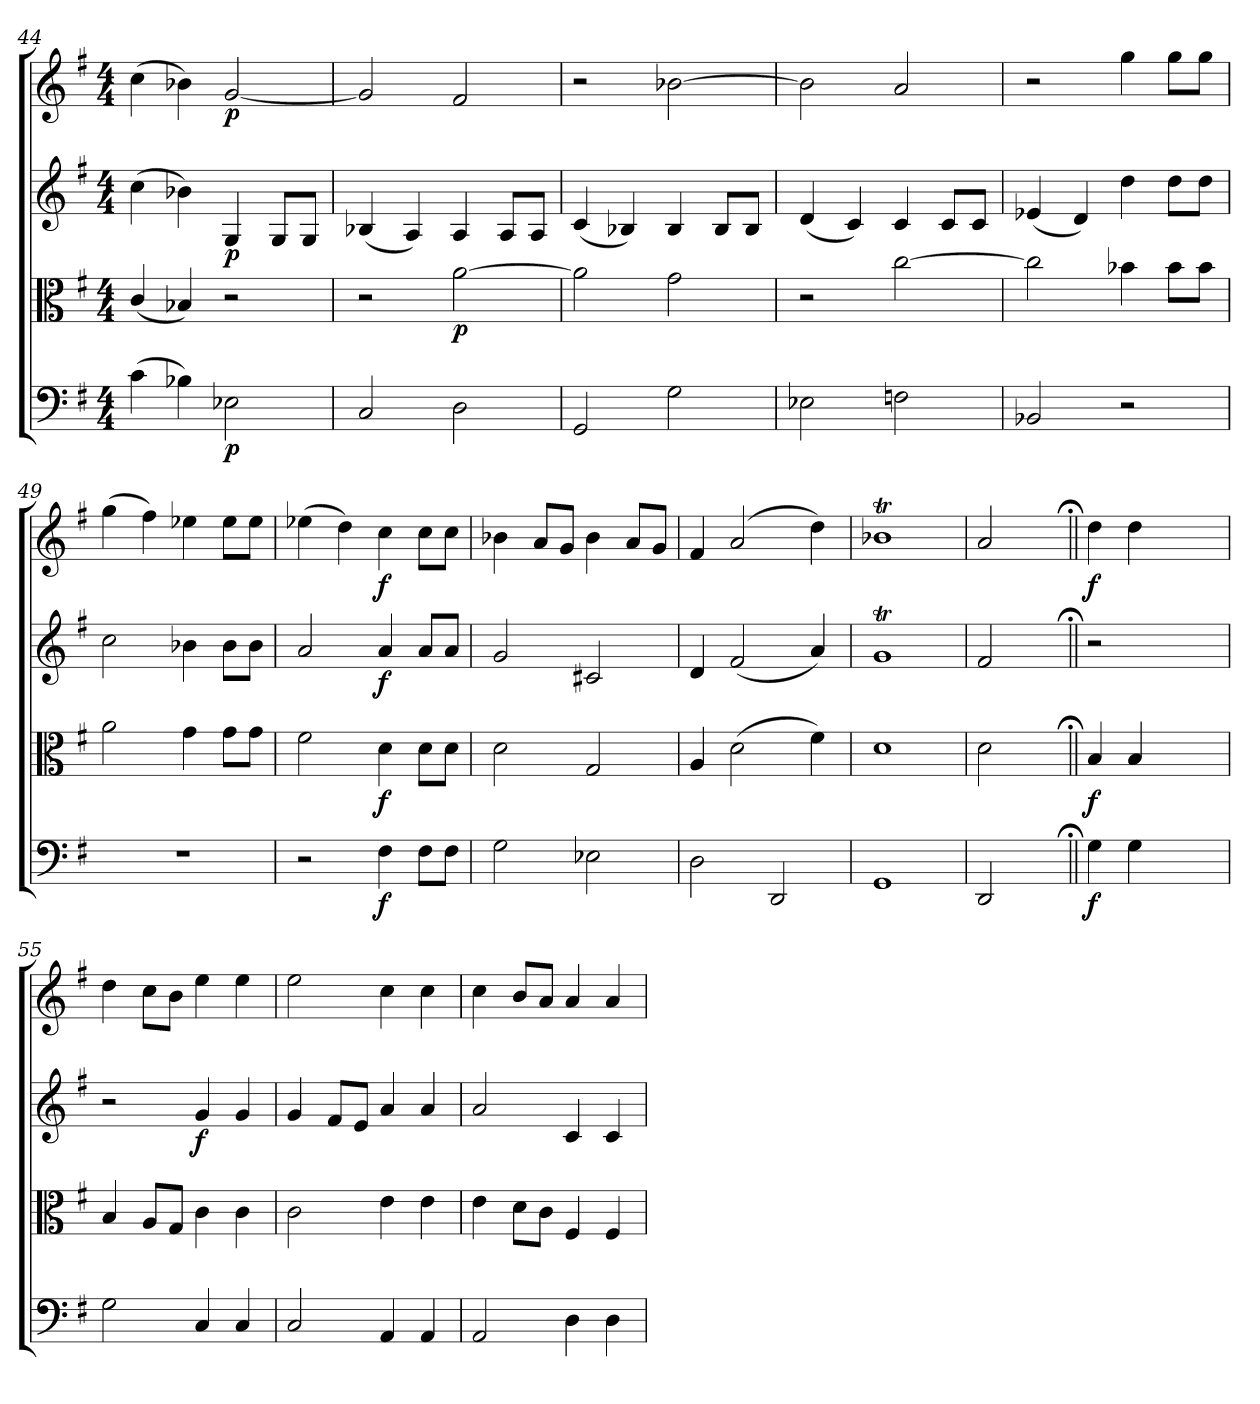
**kern	**dynam	**kern	**dynam	**kern	**dynam	**kern	**dynam
*part4	*part4	*part3	*part3	*part2	*part2	*part1	*part1
*staff4	*staff4	*staff3	*staff3	*staff2	*staff2	*staff1	*staff1
*clefF4	*	*clefC3	*	*clefG2	*	*clefG2	*
*k[f#]	*	*k[f#]	*	*k[f#]	*	*k[f#]	*
*G:	*	*G:	*	*G:	*	*G:	*
*M4/4	*	*M4/4	*	*M4/4	*	*M4/4	*
=44	=44	=44	=44	=44	=44	=44	=44
(4c\	.	(4c/	.	(4cc\	.	(4cc\	.
4B-X\)	.	4B-X/)	.	4b-X\)	.	4b-X\)	.
2E-X\	p	2r	.	4G/	p	[2g/	p
.	.	.	.	8G/L	.	.	.
.	.	.	.	8G/J	.	.	.
=45	=45	=45	=45	=45	=45	=45	=45
2C/	.	2r	.	(4B-X/	.	2g/]	.
.	.	.	.	4A/)	.	.	.
2D\	.	[2a\	p	4A/	.	2f#/	.
.	.	.	.	8A/L	.	.	.
.	.	.	.	8A/J	.	.	.
=46	=46	=46	=46	=46	=46	=46	=46
2GG/	.	2a\]	.	(4c/	.	2r	.
.	.	.	.	4B-X/)	.	.	.
2G\	.	2g\	.	4B-/	.	[2b-X\	.
.	.	.	.	8B-/L	.	.	.
.	.	.	.	8B-/J	.	.	.
=47	=47	=47	=47	=47	=47	=47	=47
2E-X\	.	2r	.	(4d/	.	2b-\]	.
.	.	.	.	4c/)	.	.	.
2Fn\	.	[2cc\	.	4c/	.	2a/	.
.	.	.	.	8c/L	.	.	.
.	.	.	.	8c/J	.	.	.
=48	=48	=48	=48	=48	=48	=48	=48
2BB-X/	.	2cc\]	.	(4e-X/	.	2r	.
.	.	.	.	4d/)	.	.	.
2r	.	4b-X\	.	4dd\	.	4gg\	.
.	.	8b-\L	.	8dd\L	.	8gg\L	.
.	.	8b-\J	.	8dd\J	.	8gg\J	.
=49	=49	=49	=49	=49	=49	=49	=49
1r	.	2a\	.	2cc\	.	(4gg\	.
.	.	.	.	.	.	4ff#\)	.
.	.	4g\	.	4b-X\	.	4ee-X\	.
.	.	8g\L	.	8b-\L	.	8ee-\L	.
.	.	8g\J	.	8b-\J	.	8ee-\J	.
=50	=50	=50	=50	=50	=50	=50	=50
2r	.	2f#\	.	2a/	.	(4ee-X\	.
.	.	.	.	.	.	4dd\)	.
4F#\	f	4d\	f	4a/	f	4cc\	f
8F#\L	.	8d\L	.	8a/L	.	8cc\L	.
8F#\J	.	8d\J	.	8a/J	.	8cc\J	.
=51	=51	=51	=51	=51	=51	=51	=51
2G\	.	2d\	.	2g/	.	4b-X\	.
.	.	.	.	.	.	8a/L	.
.	.	.	.	.	.	8g/J	.
2E-X\	.	2G/	.	2c#X/	.	4b-\	.
.	.	.	.	.	.	8a/L	.
.	.	.	.	.	.	8g/J	.
=52	=52	=52	=52	=52	=52	=52	=52
2D\	.	4A/	.	4d/	.	4f#/	.
.	.	(2d\	.	(2f#/	.	(2a/	.
2DD/	.	.	.	.	.	.	.
.	.	4f#\)	.	4a/)	.	4dd\)	.
=53	=53	=53	=53	=53	=53	=53	=53
1GG/	.	1d\	.	1gT/	.	1b-XT\	.
=54	=54	=54	=54	=54	=54	=54	=54
2DD/	.	2d\	.	2f#/	.	2a/	.
=1||;	=1||;	=1||;	=1||;	=1||;	=1||;	=1||;	=1||;
4G\	f	4B/	f	2r	.	4dd\	f
4G\	.	4B/	.	.	.	4dd\	.
2ryy	.	2ryy	.	2ryy	.	2ryy	.
=55	=55	=55	=55	=55	=55	=55	=55
2G\	.	4B/	.	2r	.	4dd\	.
.	.	8A/L	.	.	.	8cc\L	.
.	.	8G/J	.	.	.	8b\J	.
4C/	.	4c\	.	4g/	f	4ee\	.
4C/	.	4c\	.	4g/	.	4ee\	.
=56	=56	=56	=56	=56	=56	=56	=56
2C/	.	2c\	.	4g/	.	2ee\	.
.	.	.	.	8f#/L	.	.	.
.	.	.	.	8e/J	.	.	.
4AA/	.	4e\	.	4a/	.	4cc\	.
4AA/	.	4e\	.	4a/	.	4cc\	.
=57	=57	=57	=57	=57	=57	=57	=57
2AA/	.	4e\	.	2a/	.	4cc\	.
.	.	8d\L	.	.	.	8b/L	.
.	.	8c\J	.	.	.	8a/J	.
4D\	.	4F#/	.	4c/	.	4a/	.
4D\	.	4F#/	.	4c/	.	4a/	.
=	=	=	=	=	=	=	=
*-	*-	*-	*-	*-	*-	*-	*-
